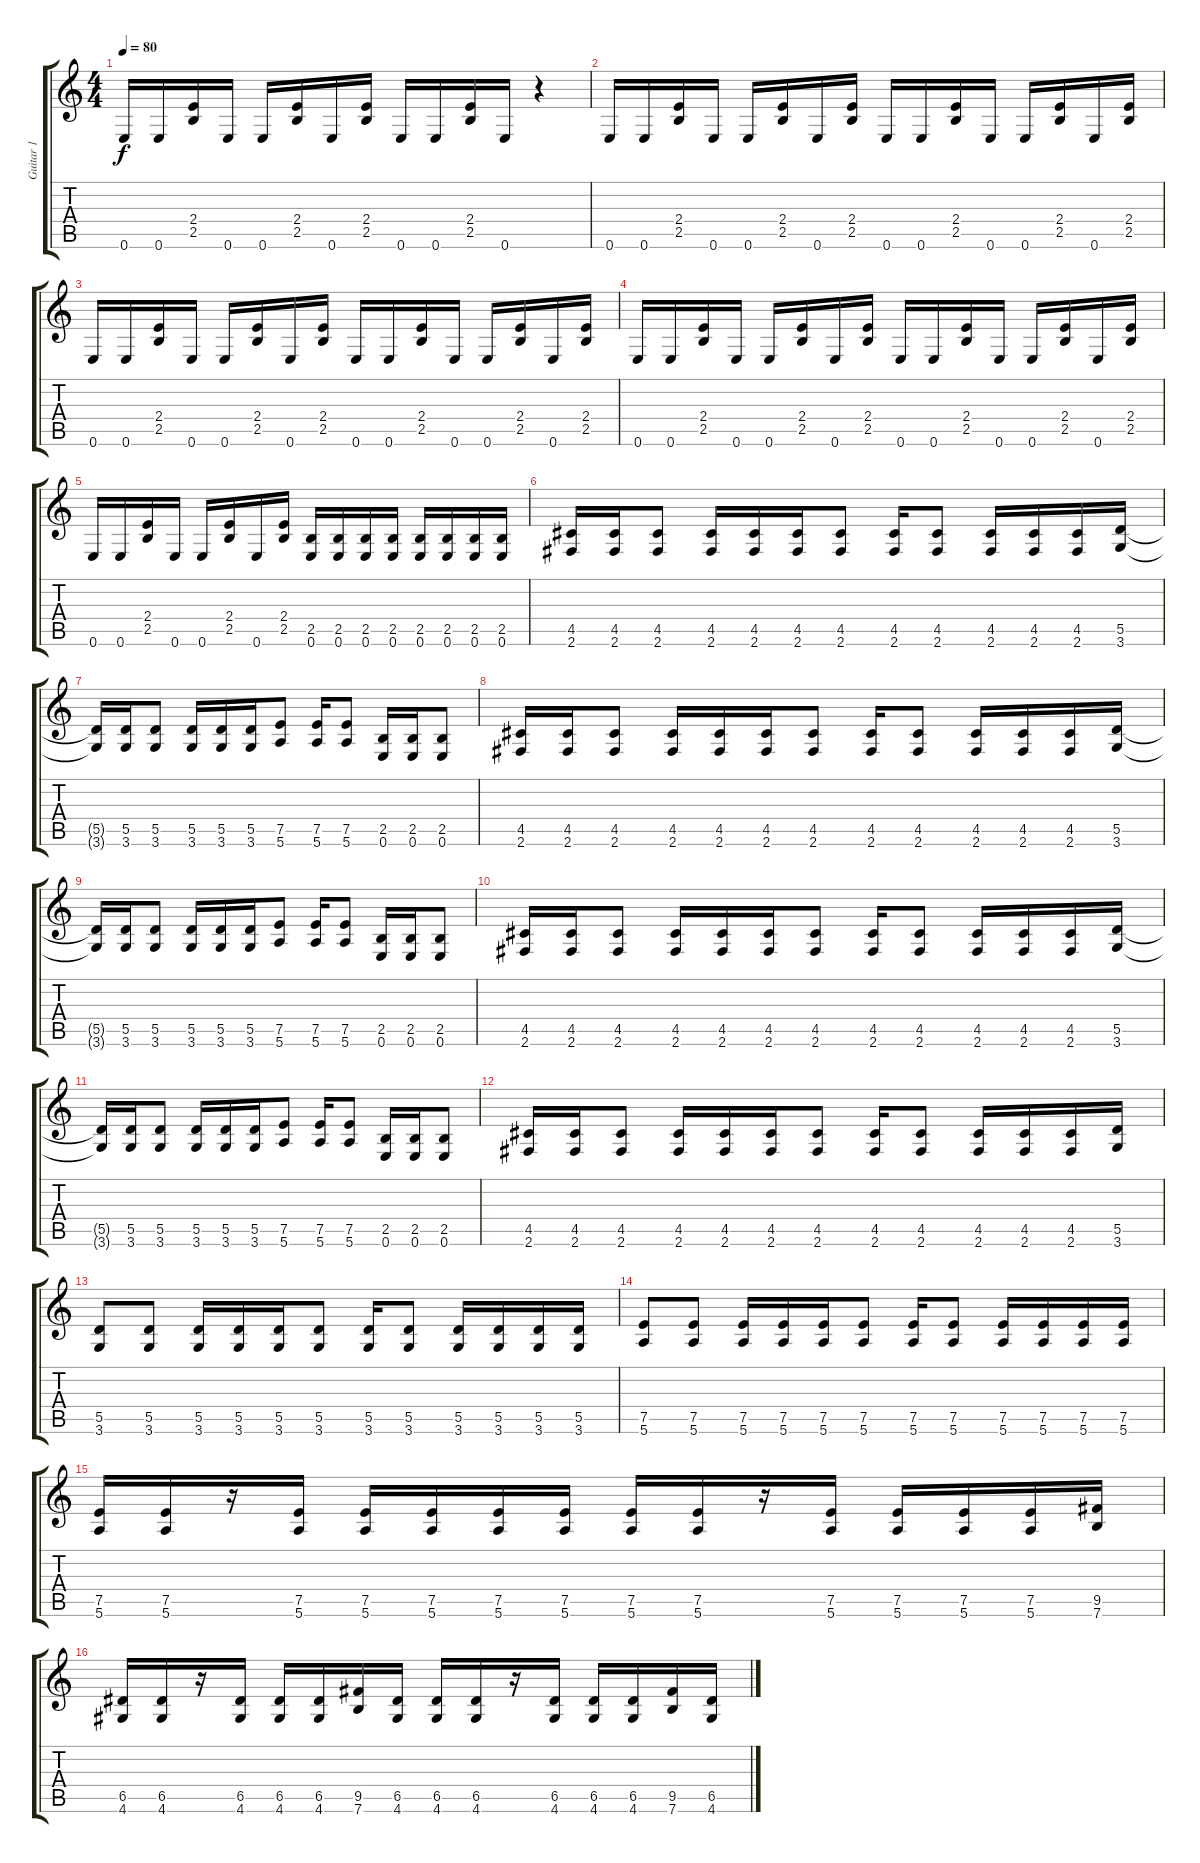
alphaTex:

\track ("Guitar 1" "Guitar 1") {instrument distortionguitar}
\staff {score tabs}
\tuning (E4 B3 G3 D3 A2 E2) {hide}
\ts (4 4)
\tempo 80
\clef g2
\ks c
0.6.16{dy f} 0.6.16 (2.4 2.5).16 0.6.16 0.6.16 (2.4 2.5).16 0.6.16 (2.4 2.5).16 0.6.16 0.6.16 (2.4 2.5).16 0.6.16 r.4 |
0.6.16 0.6.16 (2.4 2.5).16 0.6.16 0.6.16 (2.4 2.5).16 0.6.16 (2.4 2.5).16 0.6.16 0.6.16 (2.4 2.5).16 0.6.16 0.6.16 (2.4 2.5).16 0.6.16 (2.4 2.5).16 |
0.6.16 0.6.16 (2.4 2.5).16 0.6.16 0.6.16 (2.4 2.5).16 0.6.16 (2.4 2.5).16 0.6.16 0.6.16 (2.4 2.5).16 0.6.16 0.6.16 (2.4 2.5).16 0.6.16 (2.4 2.5).16 |
0.6.16 0.6.16 (2.4 2.5).16 0.6.16 0.6.16 (2.4 2.5).16 0.6.16 (2.4 2.5).16 0.6.16 0.6.16 (2.4 2.5).16 0.6.16 0.6.16 (2.4 2.5).16 0.6.16 (2.4 2.5).16 |
0.6.16 0.6.16 (2.4 2.5).16 0.6.16 0.6.16 (2.4 2.5).16 0.6.16 (2.4 2.5).16 (2.5 0.6).16 (2.5 0.6).16 (2.5 0.6).16 (2.5 0.6).16 (2.5 0.6).16 (2.5 0.6).16 (2.5 0.6).16 (2.5 0.6).16 |
(4.5 2.6).16 (4.5 2.6).16 (4.5 2.6).8 (4.5 2.6).16 (4.5 2.6).16 (4.5 2.6).16 (4.5 2.6).8 (4.5 2.6).16 (4.5 2.6).8 (4.5 2.6).16 (4.5 2.6).16 (4.5 2.6).16 (5.5 3.6).16 |
(5.5{t} 3.6{t}).16 (5.5 3.6).16 (5.5 3.6).8 (5.5 3.6).16 (5.5 3.6).16 (5.5 3.6).16 (7.5 5.6).8 (7.5 5.6).16 (7.5 5.6).8 (2.5 0.6).16 (2.5 0.6).16 (2.5 0.6).8 |
(4.5 2.6).16 (4.5 2.6).16 (4.5 2.6).8 (4.5 2.6).16 (4.5 2.6).16 (4.5 2.6).16 (4.5 2.6).8 (4.5 2.6).16 (4.5 2.6).8 (4.5 2.6).16 (4.5 2.6).16 (4.5 2.6).16 (5.5 3.6).16 |
(5.5{t} 3.6{t}).16 (5.5 3.6).16 (5.5 3.6).8 (5.5 3.6).16 (5.5 3.6).16 (5.5 3.6).16 (7.5 5.6).8 (7.5 5.6).16 (7.5 5.6).8 (2.5 0.6).16 (2.5 0.6).16 (2.5 0.6).8 |
(4.5 2.6).16 (4.5 2.6).16 (4.5 2.6).8 (4.5 2.6).16 (4.5 2.6).16 (4.5 2.6).16 (4.5 2.6).8 (4.5 2.6).16 (4.5 2.6).8 (4.5 2.6).16 (4.5 2.6).16 (4.5 2.6).16 (5.5 3.6).16 |
(5.5{t} 3.6{t}).16 (5.5 3.6).16 (5.5 3.6).8 (5.5 3.6).16 (5.5 3.6).16 (5.5 3.6).16 (7.5 5.6).8 (7.5 5.6).16 (7.5 5.6).8 (2.5 0.6).16 (2.5 0.6).16 (2.5 0.6).8 |
(4.5 2.6).16 (4.5 2.6).16 (4.5 2.6).8 (4.5 2.6).16 (4.5 2.6).16 (4.5 2.6).16 (4.5 2.6).8 (4.5 2.6).16 (4.5 2.6).8 (4.5 2.6).16 (4.5 2.6).16 (4.5 2.6).16 (5.5 3.6).16 |
(5.5 3.6).8 (5.5 3.6).8 (5.5 3.6).16 (5.5 3.6).16 (5.5 3.6).16 (5.5 3.6).8 (5.5 3.6).16 (5.5 3.6).8 (5.5 3.6).16 (5.5 3.6).16 (5.5 3.6).16 (5.5 3.6).16 |
(7.5 5.6).8 (7.5 5.6).8 (7.5 5.6).16 (7.5 5.6).16 (7.5 5.6).16 (7.5 5.6).8 (7.5 5.6).16 (7.5 5.6).8 (7.5 5.6).16 (7.5 5.6).16 (7.5 5.6).16 (7.5 5.6).16 |
(7.5 5.6).16 (7.5 5.6).16 r.16 (7.5 5.6).16 (7.5 5.6).16 (7.5 5.6).16 (7.5 5.6).16 (7.5 5.6).16 (7.5 5.6).16 (7.5 5.6).16 r.16 (7.5 5.6).16 (7.5 5.6).16 (7.5 5.6).16 (7.5 5.6).16 (9.5 7.6).16 |
(6.5 4.6).16 (6.5 4.6).16 r.16 (6.5 4.6).16 (6.5 4.6).16 (6.5 4.6).16 (9.5 7.6).16 (6.5 4.6).16 (6.5 4.6).16 (6.5 4.6).16 r.16 (6.5 4.6).16 (6.5 4.6).16 (6.5 4.6).16 (9.5 7.6).16 (6.5 4.6).16
